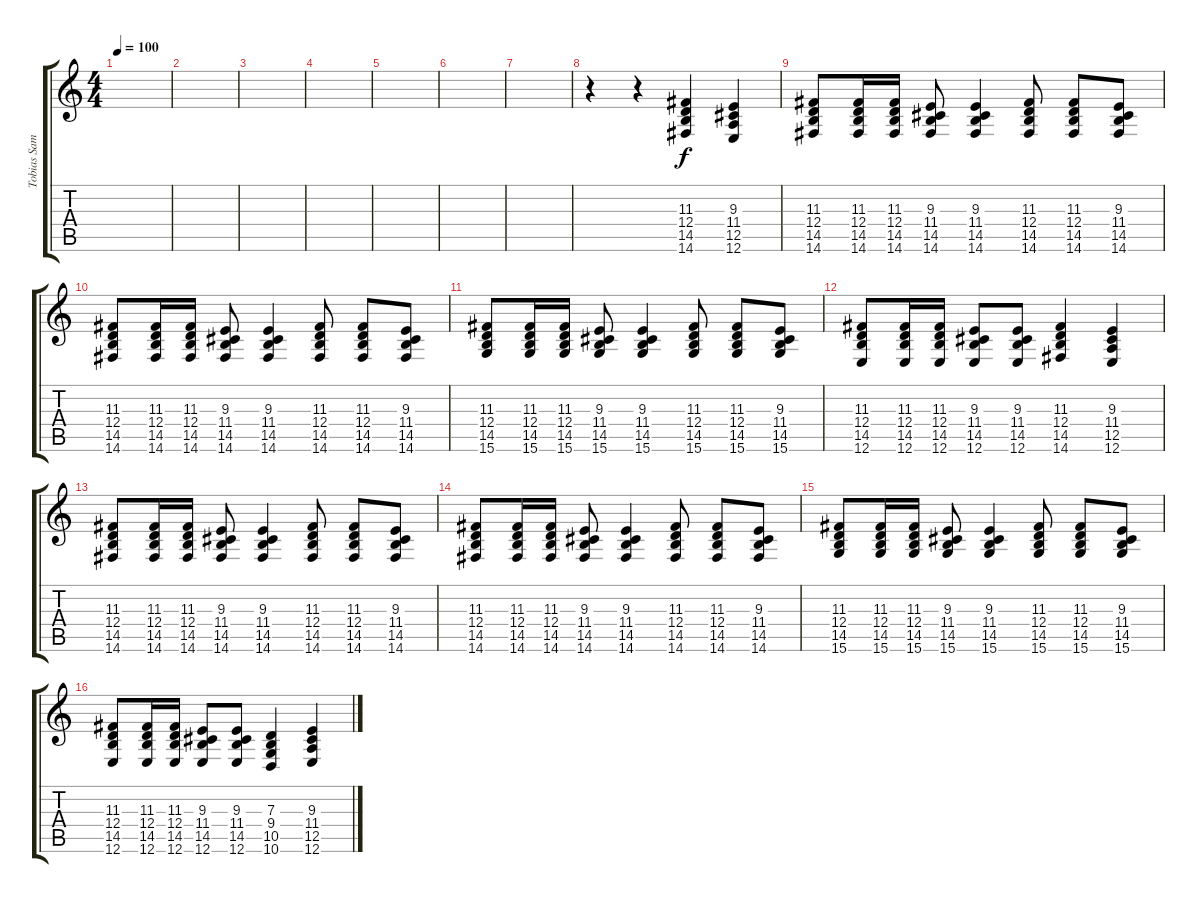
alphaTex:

\track ("Tobias Sammet" "Tobias Sam") {instrument stringensemble1}
\staff {score tabs}
\tuning (E4 B3 G3 D3 A2 E2) {hide}
\ts (4 4)
\tempo 100
\clef g2
\ks c
|
|
|
|
|
|
|
r.4 r.4 (11.3 12.4 14.5 14.6).4 (9.3 11.4 12.5 12.6).4 |
(11.3 12.4 14.5 14.6).8 (11.3 12.4 14.5 14.6).16 (11.3 12.4 14.5 14.6).16 (9.3 11.4 14.5 14.6).8 (9.3 11.4 14.5 14.6).4 (11.3 12.4 14.5 14.6).8 (11.3 12.4 14.5 14.6).8 (9.3 11.4 14.5 14.6).8 |
(11.3 12.4 14.5 14.6).8 (11.3 12.4 14.5 14.6).16 (11.3 12.4 14.5 14.6).16 (9.3 11.4 14.5 14.6).8 (9.3 11.4 14.5 14.6).4 (11.3 12.4 14.5 14.6).8 (11.3 12.4 14.5 14.6).8 (9.3 11.4 14.5 14.6).8 |
(11.3 12.4 14.5 15.6).8 (11.3 12.4 14.5 15.6).16 (11.3 12.4 14.5 15.6).16 (9.3 11.4 14.5 15.6).8 (9.3 11.4 14.5 15.6).4 (11.3 12.4 14.5 15.6).8 (11.3 12.4 14.5 15.6).8 (9.3 11.4 14.5 15.6).8 |
(11.3 12.4 14.5 12.6).8 (11.3 12.4 14.5 12.6).16 (11.3 12.4 14.5 12.6).16 (9.3 11.4 14.5 12.6).8 (9.3 11.4 14.5 12.6).8 (11.3 12.4 14.5 14.6).4 (9.3 11.4 12.5 12.6).4 |
(11.3 12.4 14.5 14.6).8 (11.3 12.4 14.5 14.6).16 (11.3 12.4 14.5 14.6).16 (9.3 11.4 14.5 14.6).8 (9.3 11.4 14.5 14.6).4 (11.3 12.4 14.5 14.6).8 (11.3 12.4 14.5 14.6).8 (9.3 11.4 14.5 14.6).8 |
(11.3 12.4 14.5 14.6).8 (11.3 12.4 14.5 14.6).16 (11.3 12.4 14.5 14.6).16 (9.3 11.4 14.5 14.6).8 (9.3 11.4 14.5 14.6).4 (11.3 12.4 14.5 14.6).8 (11.3 12.4 14.5 14.6).8 (9.3 11.4 14.5 14.6).8 |
(11.3 12.4 14.5 15.6).8 (11.3 12.4 14.5 15.6).16 (11.3 12.4 14.5 15.6).16 (9.3 11.4 14.5 15.6).8 (9.3 11.4 14.5 15.6).4 (11.3 12.4 14.5 15.6).8 (11.3 12.4 14.5 15.6).8 (9.3 11.4 14.5 15.6).8 |
(11.3 12.4 14.5 12.6).8 (11.3 12.4 14.5 12.6).16 (11.3 12.4 14.5 12.6).16 (9.3 11.4 14.5 12.6).8 (9.3 11.4 14.5 12.6).8 (7.3 9.4 10.5 10.6).4 (9.3 11.4 12.5 12.6).4
